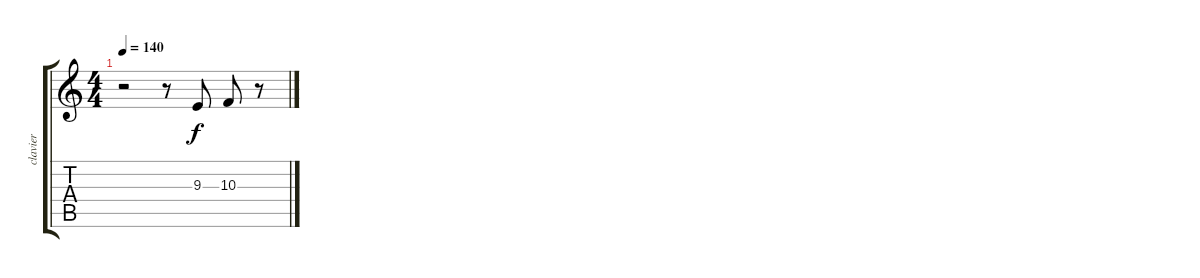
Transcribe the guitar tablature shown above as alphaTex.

\track ("clavier" "clavier") {instrument musicbox}
\staff {score tabs}
\tuning (E4 B3 G3 D3 A2 E2) {hide}
\ts (4 4)
\tempo 140
\clef g2
\ks c
r.2{dy f} r.8 9.3.8{balance 16} 10.3.8{balance 16} r.8
